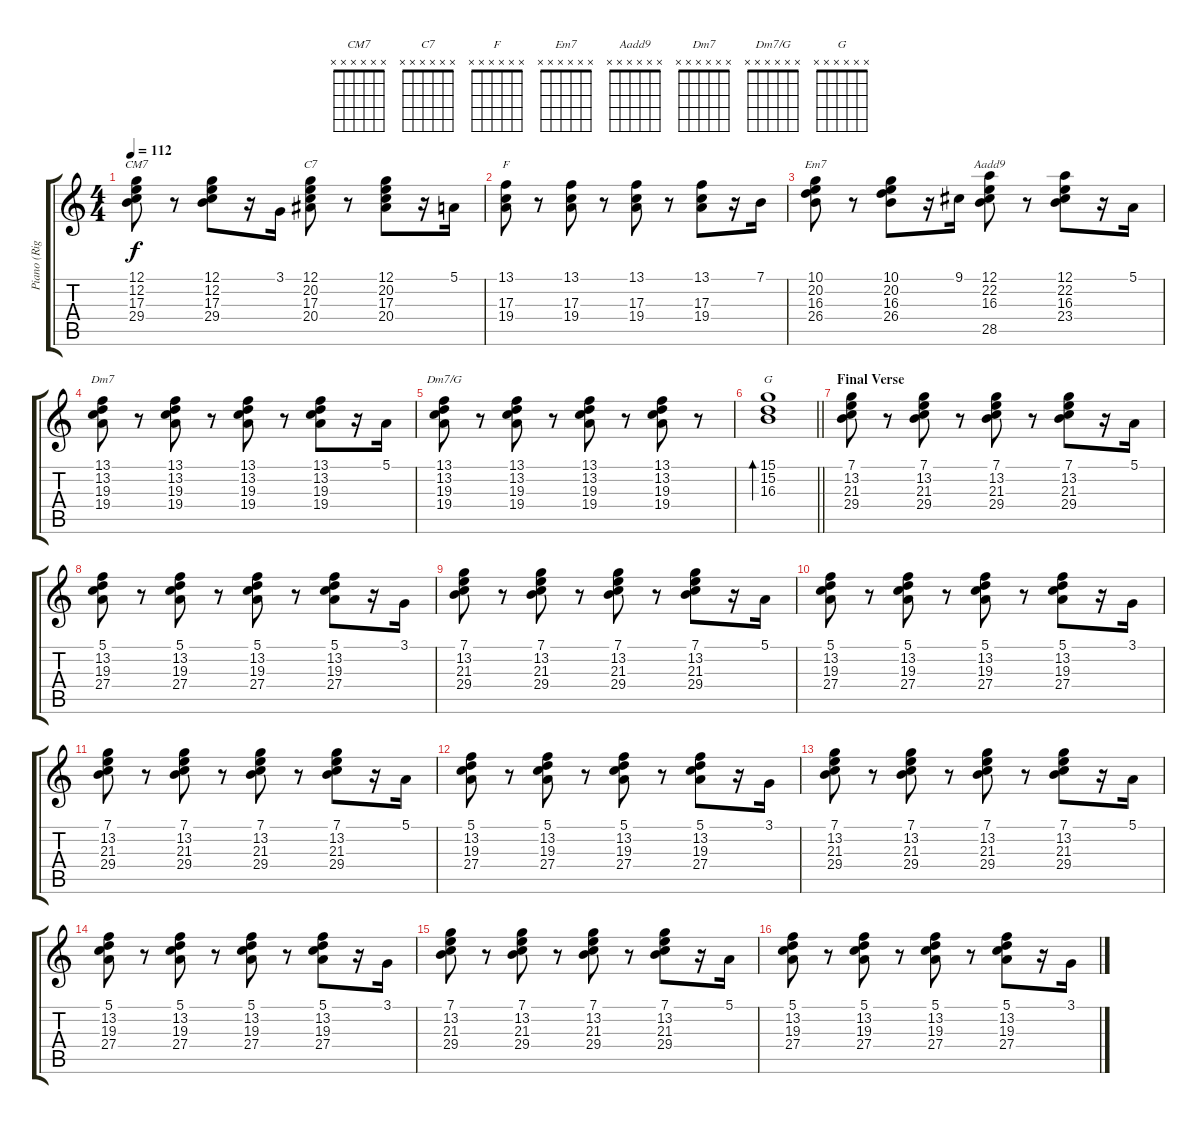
\track ("Piano (Right Hand)" "Piano (Rig") {instrument acousticgrandpiano}
\staff {score tabs}
\tuning (E4 B3 G3 D3 A2 E2) {hide}
\chord ("CM7" x x x x x x)
\chord ("C7" x x x x x x)
\chord ("F" x x x x x x)
\chord ("Em7" x x x x x x)
\chord ("Aadd9" x x x x x x)
\chord ("Dm7" x x x x x x)
\chord ("Dm7/G" x x x x x x)
\chord ("G" x x x x x x)
\ts (4 4)
\tempo 112
\clef g2
\ks c
(12.1 12.2 17.3 29.4).8{ch "CM7" dy f} r.8 (12.1 12.2 17.3 29.4).8 r.16 3.1.16 (12.1 20.2 17.3 20.4).8{ch "C7"} r.8 (12.1 20.2 17.3 20.4).8 r.16 5.1.16 |
(13.1 17.3 19.4).8{ch "F"} r.8 (13.1 17.3 19.4).8 r.8 (13.1 17.3 19.4).8 r.8 (13.1 17.3 19.4).8 r.16 7.1.16 |
(10.1 20.2 16.3 26.4).8{ch "Em7"} r.8 (10.1 20.2 16.3 26.4).8 r.16 9.1.16 (12.1 22.2 16.3 28.5).8{ch "Aadd9"} r.8 (12.1 22.2 16.3 23.4).8 r.16 5.1.16 |
(13.1 13.2 19.3 19.4).8{ch "Dm7"} r.8 (13.1 13.2 19.3 19.4).8 r.8 (13.1 13.2 19.3 19.4).8 r.8 (13.1 13.2 19.3 19.4).8 r.16 5.1.16 |
(13.1 13.2 19.3 19.4).8{ch "Dm7/G"} r.8 (13.1 13.2 19.3 19.4).8 r.8 (13.1 13.2 19.3 19.4).8 r.8 (13.1 13.2 19.3 19.4).8 r.8 |
\barLineRight lightlight
(15.1 15.2 16.3).1{bd 240 ch "G"} |
\section ("" "Final Verse")
(7.1 13.2 21.3 29.4).8 r.8 (7.1 13.2 21.3 29.4).8 r.8 (7.1 13.2 21.3 29.4).8 r.8 (7.1 13.2 21.3 29.4).8 r.16 5.1.16 |
(5.1 13.2 19.3 27.4).8 r.8 (5.1 13.2 19.3 27.4).8 r.8 (5.1 13.2 19.3 27.4).8 r.8 (5.1 13.2 19.3 27.4).8 r.16 3.1.16 |
(7.1 13.2 21.3 29.4).8 r.8 (7.1 13.2 21.3 29.4).8 r.8 (7.1 13.2 21.3 29.4).8 r.8 (7.1 13.2 21.3 29.4).8 r.16 5.1.16 |
(5.1 13.2 19.3 27.4).8 r.8 (5.1 13.2 19.3 27.4).8 r.8 (5.1 13.2 19.3 27.4).8 r.8 (5.1 13.2 19.3 27.4).8 r.16 3.1.16 |
(7.1 13.2 21.3 29.4).8 r.8 (7.1 13.2 21.3 29.4).8 r.8 (7.1 13.2 21.3 29.4).8 r.8 (7.1 13.2 21.3 29.4).8 r.16 5.1.16 |
(5.1 13.2 19.3 27.4).8 r.8 (5.1 13.2 19.3 27.4).8 r.8 (5.1 13.2 19.3 27.4).8 r.8 (5.1 13.2 19.3 27.4).8 r.16 3.1.16 |
(7.1 13.2 21.3 29.4).8 r.8 (7.1 13.2 21.3 29.4).8 r.8 (7.1 13.2 21.3 29.4).8 r.8 (7.1 13.2 21.3 29.4).8 r.16 5.1.16 |
(5.1 13.2 19.3 27.4).8 r.8 (5.1 13.2 19.3 27.4).8 r.8 (5.1 13.2 19.3 27.4).8 r.8 (5.1 13.2 19.3 27.4).8 r.16 3.1.16 |
(7.1 13.2 21.3 29.4).8 r.8 (7.1 13.2 21.3 29.4).8 r.8 (7.1 13.2 21.3 29.4).8 r.8 (7.1 13.2 21.3 29.4).8 r.16 5.1.16 |
(5.1 13.2 19.3 27.4).8 r.8 (5.1 13.2 19.3 27.4).8 r.8 (5.1 13.2 19.3 27.4).8 r.8 (5.1 13.2 19.3 27.4).8 r.16 3.1.16
